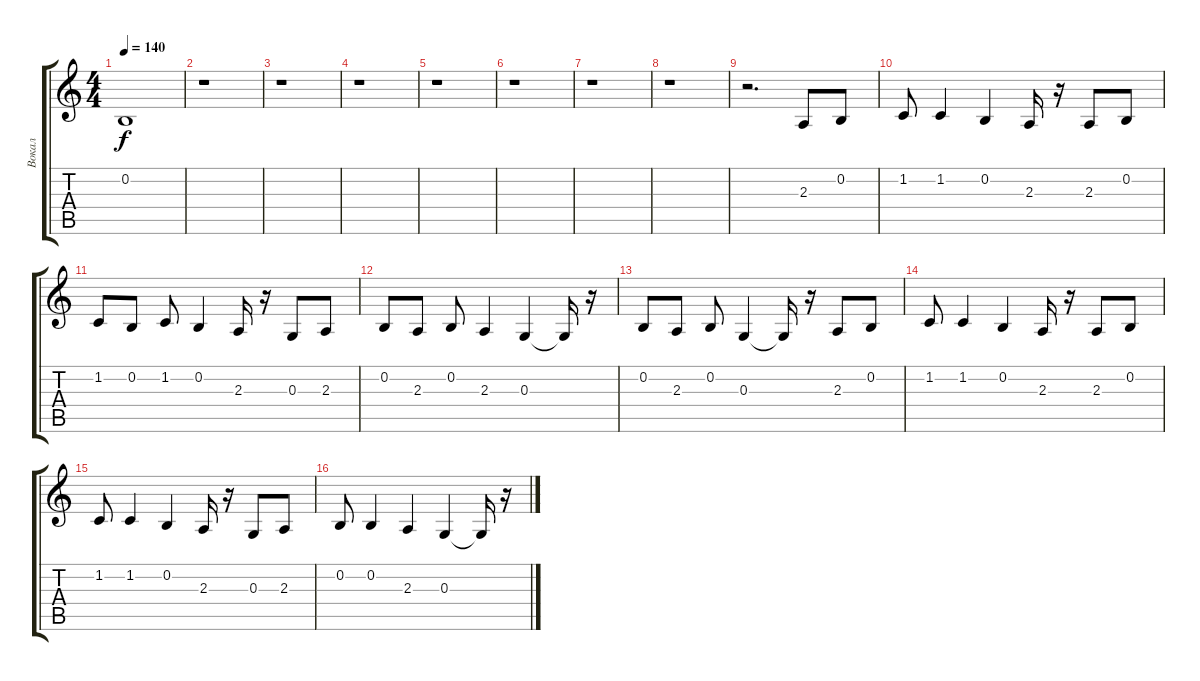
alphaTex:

\track ("Вокал" "Вокал") {instrument pad1newage}
\staff {score tabs}
\tuning (E4 B3 G3 D3 A2 E2) {hide}
\ts (4 4)
\tempo 140
\clef g2
\ks c
0.2{t}.1{dy f} |
r.1 |
r.1 |
r.1 |
r.1 |
r.1 |
r.1 |
r.1 |
r.2{d} 2.3.8 0.2.8 |
1.2.8 1.2.4 0.2.4 2.3.16 r.16 2.3.8 0.2.8 |
1.2.8 0.2.8 1.2.8 0.2.4 2.3.16 r.16 0.3.8 2.3.8 |
0.2.8 2.3.8 0.2.8 2.3.4 0.3.4 0.3{t}.16 r.16 |
0.2.8 2.3.8 0.2.8 0.3.4 0.3{t}.16 r.16 2.3.8 0.2.8 |
1.2.8 1.2.4 0.2.4 2.3.16 r.16 2.3.8 0.2.8 |
1.2.8 1.2.4 0.2.4 2.3.16 r.16 0.3.8 2.3.8 |
0.2.8 0.2.4 2.3.4 0.3.4 0.3{t}.16 r.16
